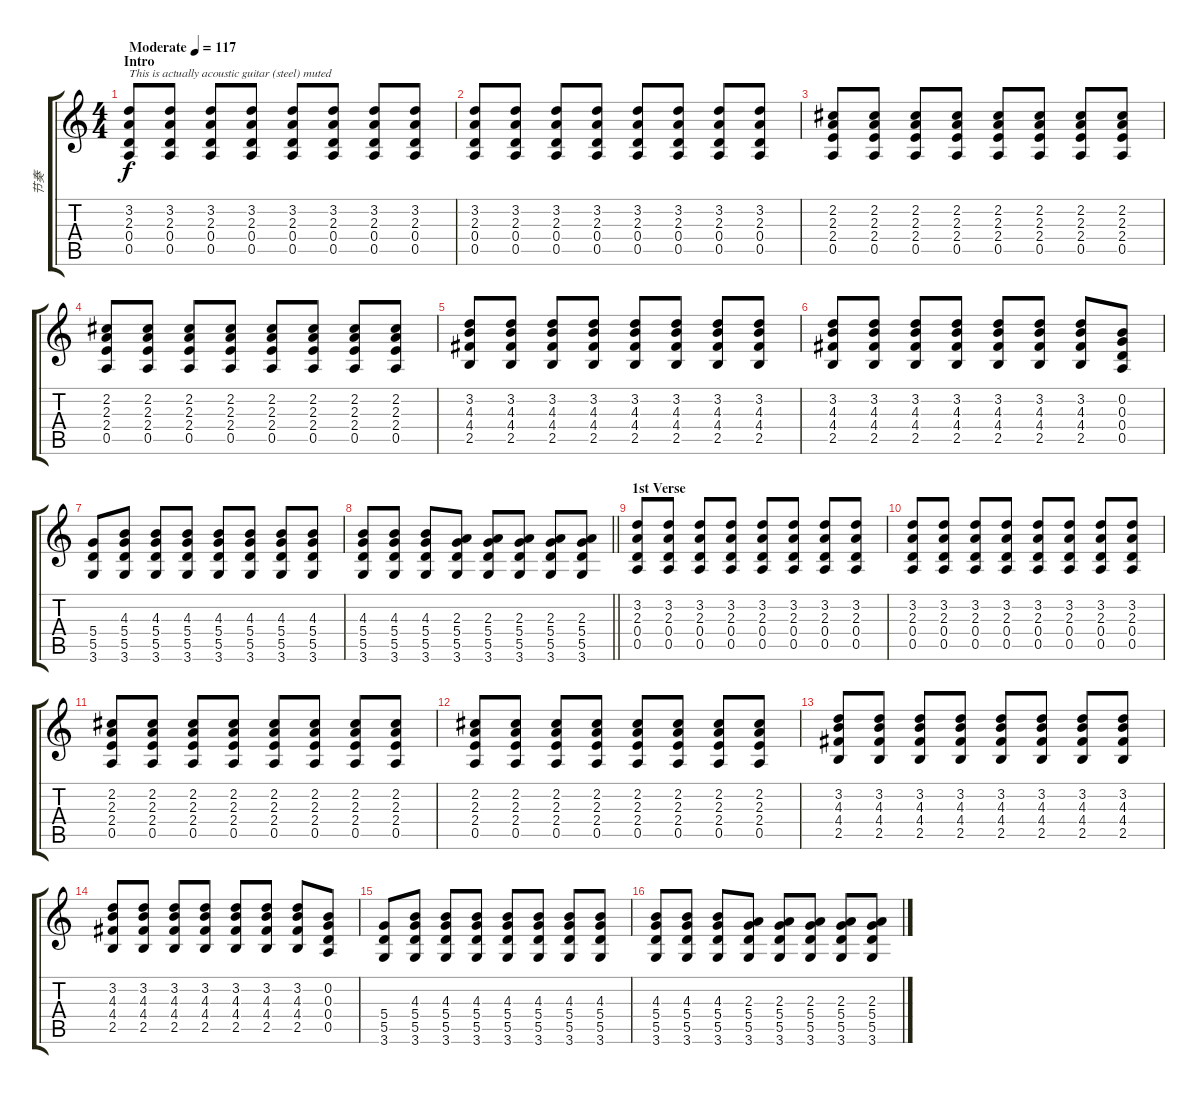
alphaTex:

\track ("节奏" "节奏") {instrument electricguitarmuted}
\staff {score tabs}
\tuning (E4 B3 G3 D3 A2 E2) {hide}
\ts (4 4)
\section ("" "Intro")
\tempo (117 "Moderate")
\clef g2
\ks c
(3.2 2.3 0.4 0.5).8{txt "This is actually acoustic guitar (steel) muted" dy f instrument electricguitarmuted} (3.2 2.3 0.4 0.5).8 (3.2 2.3 0.4 0.5).8 (3.2 2.3 0.4 0.5).8 (3.2 2.3 0.4 0.5).8 (3.2 2.3 0.4 0.5).8 (3.2 2.3 0.4 0.5).8 (3.2 2.3 0.4 0.5).8 |
(3.2 2.3 0.4 0.5).8 (3.2 2.3 0.4 0.5).8 (3.2 2.3 0.4 0.5).8 (3.2 2.3 0.4 0.5).8 (3.2 2.3 0.4 0.5).8 (3.2 2.3 0.4 0.5).8 (3.2 2.3 0.4 0.5).8 (3.2 2.3 0.4 0.5).8 |
(2.2 2.3 2.4 0.5).8 (2.2 2.3 2.4 0.5).8 (2.2 2.3 2.4 0.5).8 (2.2 2.3 2.4 0.5).8 (2.2 2.3 2.4 0.5).8{txt ""} (2.2 2.3 2.4 0.5).8 (2.2 2.3 2.4 0.5).8 (2.2 2.3 2.4 0.5).8 |
(2.2 2.3 2.4 0.5).8 (2.2 2.3 2.4 0.5).8 (2.2 2.3 2.4 0.5).8 (2.2 2.3 2.4 0.5).8 (2.2 2.3 2.4 0.5).8 (2.2 2.3 2.4 0.5).8 (2.2 2.3 2.4 0.5).8 (2.2 2.3 2.4 0.5).8 |
(3.2 4.3 4.4 2.5).8 (3.2 4.3 4.4 2.5).8 (3.2 4.3 4.4 2.5).8 (3.2 4.3 4.4 2.5).8 (3.2 4.3 4.4 2.5).8 (3.2 4.3 4.4 2.5).8 (3.2 4.3 4.4 2.5).8 (3.2 4.3 4.4 2.5).8 |
(3.2 4.3 4.4 2.5).8 (3.2 4.3 4.4 2.5).8 (3.2 4.3 4.4 2.5).8 (3.2 4.3 4.4 2.5).8 (3.2 4.3 4.4 2.5).8 (3.2 4.3 4.4 2.5).8 (3.2 4.3 4.4 2.5).8 (0.2 0.3 0.4 0.5).8 |
(5.4 5.5 3.6).8 (4.3 5.4 5.5 3.6).8 (4.3 5.4 5.5 3.6).8 (4.3 5.4 5.5 3.6).8 (4.3 5.4 5.5 3.6).8 (4.3 5.4 5.5 3.6).8 (4.3 5.4 5.5 3.6).8 (4.3 5.4 5.5 3.6).8 |
\barLineRight lightlight
(4.3 5.4 5.5 3.6).8 (4.3 5.4 5.5 3.6).8 (4.3 5.4 5.5 3.6).8 (2.3 5.4 5.5 3.6).8 (2.3 5.4 5.5 3.6).8 (2.3 5.4 5.5 3.6).8 (2.3 5.4 5.5 3.6).8 (2.3 5.4 5.5 3.6).8 |
\section ("" "1st Verse")
(3.2 2.3 0.4 0.5).8 (3.2 2.3 0.4 0.5).8 (3.2 2.3 0.4 0.5).8 (3.2 2.3 0.4 0.5).8 (3.2 2.3 0.4 0.5).8 (3.2 2.3 0.4 0.5).8 (3.2 2.3 0.4 0.5).8 (3.2 2.3 0.4 0.5).8 |
(3.2 2.3 0.4 0.5).8 (3.2 2.3 0.4 0.5).8 (3.2 2.3 0.4 0.5).8 (3.2 2.3 0.4 0.5).8 (3.2 2.3 0.4 0.5).8 (3.2 2.3 0.4 0.5).8 (3.2 2.3 0.4 0.5).8 (3.2 2.3 0.4 0.5).8 |
(2.2 2.3 2.4 0.5).8 (2.2 2.3 2.4 0.5).8 (2.2 2.3 2.4 0.5).8 (2.2 2.3 2.4 0.5).8 (2.2 2.3 2.4 0.5).8 (2.2 2.3 2.4 0.5).8 (2.2 2.3 2.4 0.5).8 (2.2 2.3 2.4 0.5).8 |
(2.2 2.3 2.4 0.5).8 (2.2 2.3 2.4 0.5).8 (2.2 2.3 2.4 0.5).8 (2.2 2.3 2.4 0.5).8 (2.2 2.3 2.4 0.5).8 (2.2 2.3 2.4 0.5).8 (2.2 2.3 2.4 0.5).8 (2.2 2.3 2.4 0.5).8 |
(3.2 4.3 4.4 2.5).8 (3.2 4.3 4.4 2.5).8 (3.2 4.3 4.4 2.5).8 (3.2 4.3 4.4 2.5).8 (3.2 4.3 4.4 2.5).8 (3.2 4.3 4.4 2.5).8 (3.2 4.3 4.4 2.5).8 (3.2 4.3 4.4 2.5).8 |
(3.2 4.3 4.4 2.5).8 (3.2 4.3 4.4 2.5).8 (3.2 4.3 4.4 2.5).8 (3.2 4.3 4.4 2.5).8 (3.2 4.3 4.4 2.5).8 (3.2 4.3 4.4 2.5).8 (3.2 4.3 4.4 2.5).8 (0.2 0.3 0.4 0.5).8 |
(5.4 5.5 3.6).8 (4.3 5.4 5.5 3.6).8 (4.3 5.4 5.5 3.6).8 (4.3 5.4 5.5 3.6).8 (4.3 5.4 5.5 3.6).8 (4.3 5.4 5.5 3.6).8 (4.3 5.4 5.5 3.6).8 (4.3 5.4 5.5 3.6).8 |
(4.3 5.4 5.5 3.6).8 (4.3 5.4 5.5 3.6).8 (4.3 5.4 5.5 3.6).8 (2.3 5.4 5.5 3.6).8 (2.3 5.4 5.5 3.6).8 (2.3 5.4 5.5 3.6).8 (2.3 5.4 5.5 3.6).8 (2.3 5.4 5.5 3.6).8
